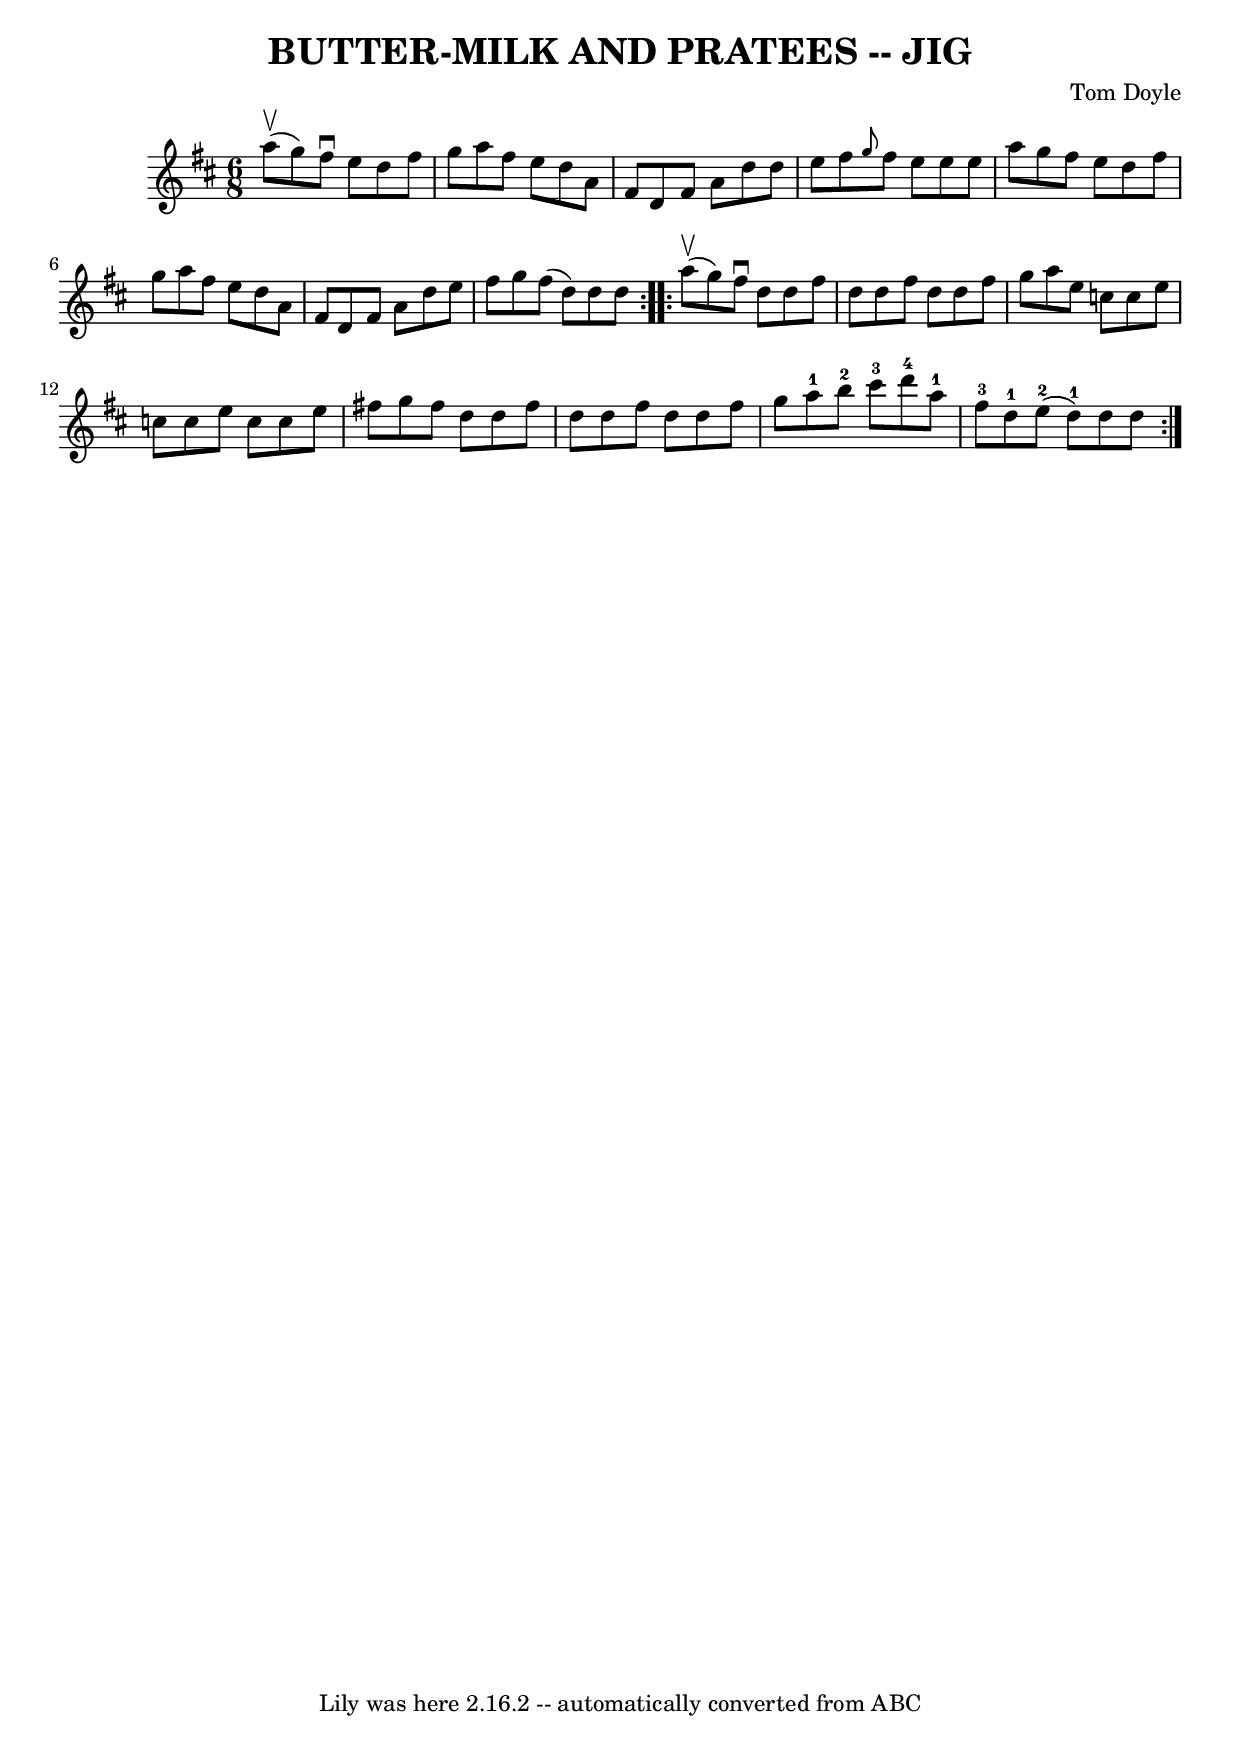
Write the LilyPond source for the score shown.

\version "2.7.40"
\include "Mammoth.ily"
\header {
	%% book = "Ryan's Mammoth Collection of Fiddle Tunes"
	composer = "Tom Doyle"
	crossRefNumber = "1"
	footnotes = ""
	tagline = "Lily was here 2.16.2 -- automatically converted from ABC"
	title = "BUTTER-MILK AND PRATEES -- JIG"
}
voicedefault =  {


\repeat volta 2 {
\time 6/8 
\key d \major a''8 (^\upbow g''8)       |
 fis''8 
^\downbow e''8 d''8 fis''8 g''8 a''8    |
 fis''8 e''8 
 d''8 a'8 fis'8 d'8    |
 fis'8 a'8 d''8 d''8    
e''8 fis''8    |
 \grace { g''8  } fis''8 e''8 e''8 e''8 
 a''8 g''8    |
     |
 fis''8 e''8 d''8 fis''8    
g''8 a''8    |
 fis''8 e''8 d''8 a'8 fis'8 d'8    
|
 fis'8 a'8 d''8 e''8 fis''8 g''8    |
 fis''8 
(d''8) d''8 d''8    }     \repeat volta 2 { a''8 (^\upbow g''8 
)       |
 fis''8^\downbow d''8 d''8 fis''8 d''8 d''8  
  |
 fis''8 d''8 d''8 fis''8 g''8 a''8    |
   
e''8 c''8 c''8 e''8 c''8 c''8    |
 e''8 c''8 c''8 
 e''8 fis''!8 g''8    |
     |
 fis''8 d''8 d''8    
fis''8 d''8 d''8    |
 fis''8 d''8 d''8 fis''8 g''8   
 a''8-1   |
 b''8-2 cis'''8-3 d'''8-4 a''8-1   
fis''8-3 d''8-1   |
 e''8-2(d''8-1) d''8 d''8 
 }   
}

\score{
    <<

	\context Staff="default"
	{
	    \voicedefault 
	}

    >>
	\layout {
	}
	\midi {}
}
